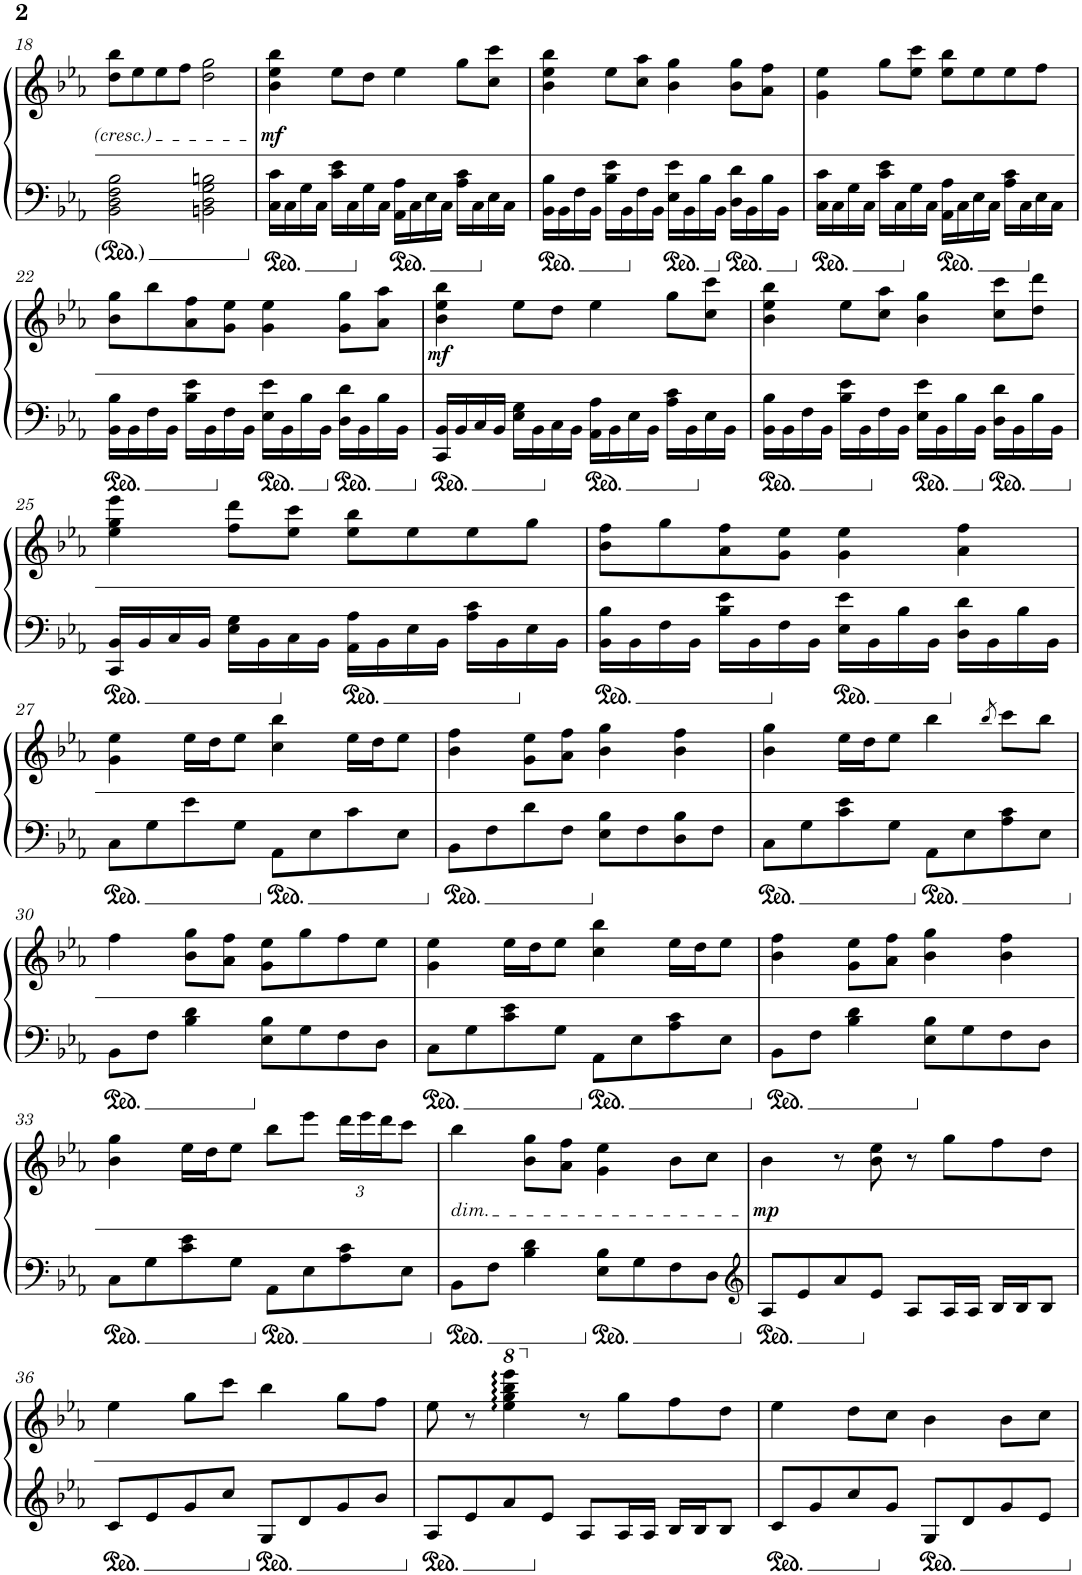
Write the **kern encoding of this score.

**kern	**kern	**dynam
*part1	*part1	*part1
*staff2	*staff1	*staff1/2
*I"Piano	*	*
*I'Pno.	*	*
!!LO:PB:g=z
*clefF4	*clefG2	*
*k[b-e-a-]	*k[b-e-a-]	*
*M4/4	*M4/4	*
*met(c)	*met(c)	*
=18	=18	=18
2BB-\ 2D\ 2F\ 2B-\	8dd\ 8bb-\L	.
.	8ee-\	.
.	8ee-\	.
.	8ff\J	.
2BBn\ 2D\ 2G\ 2Bn\	2dd\ 2gg\	.
=19	=19	=19
!	!	!LO:DY:b
16C\ 16c\LL	4b-\ 4ee-\ 4bb-\	mf
16C\	.	.
16G\	.	.
16C\JJ	.	.
16c\ 16e-\LL	8ee-\L	.
16C\	.	.
16G\	8dd\J	.
16C\JJ	.	.
16AA-\ 16A-\LL	4ee-\	.
16C\	.	.
16E-\	.	.
16C\JJ	.	.
16A-\ 16c\LL	8gg\L	.
16C\	.	.
16E-\	8cc\ 8ccc\J	.
16C\JJ	.	.
=20	=20	=20
16BB-\ 16B-\LL	4b-\ 4ee-\ 4bb-\	.
16BB-\	.	.
16F\	.	.
16BB-\JJ	.	.
16B-\ 16e-\LL	8ee-\L	.
16BB-\	.	.
16F\	8cc\ 8aa-\J	.
16BB-\JJ	.	.
16E-\ 16e-\LL	4b-\ 4gg\	.
16BB-\	.	.
16B-\	.	.
16BB-\JJ	.	.
16D\ 16d\LL	8b-\ 8gg\L	.
16BB-\	.	.
16B-\	8a-\ 8ff\J	.
16BB-\JJ	.	.
=21	=21	=21
16C\ 16c\LL	4g\ 4ee-\	.
16C\	.	.
16G\	.	.
16C\JJ	.	.
16c\ 16e-\LL	8gg\L	.
16C\	.	.
16G\	8ee-\ 8ccc\J	.
16C\JJ	.	.
16AA-\ 16A-\LL	8ee-\ 8bb-\L	.
16C\	.	.
16E-\	8ee-\	.
16C\JJ	.	.
16A-\ 16c\LL	8ee-\	.
16C\	.	.
16E-\	8ff\J	.
16C\JJ	.	.
!!LO:LB:g=z
=22	=22	=22
16BB-\ 16B-\LL	8b-\ 8gg\L	.
16BB-\	.	.
16F\	8bb-\	.
16BB-\JJ	.	.
16B-\ 16e-\LL	8a-\ 8ff\	.
16BB-\	.	.
16F\	8g\ 8ee-\J	.
16BB-\JJ	.	.
16E-\ 16e-\LL	4g\ 4ee-\	.
16BB-\	.	.
16B-\	.	.
16BB-\JJ	.	.
16D\ 16d\LL	8g\ 8gg\L	.
16BB-\	.	.
16B-\	8a-\ 8aa-\J	.
16BB-\JJ	.	.
=23	=23	=23
!	!	!LO:DY:b
16CC/ 16BB-/LL	4b-\ 4ee-\ 4bb-\	mf
16BB-/	.	.
16C/	.	.
16BB-/JJ	.	.
16E-\ 16G\LL	8ee-\L	.
16BB-\	.	.
16C\	8dd\J	.
16BB-\JJ	.	.
16AA-\ 16A-\LL	4ee-\	.
16BB-\	.	.
16E-\	.	.
16BB-\JJ	.	.
16A-\ 16c\LL	8gg\L	.
16BB-\	.	.
16E-\	8cc\ 8ccc\J	.
16BB-\JJ	.	.
=24	=24	=24
16BB-\ 16B-\LL	4b-\ 4ee-\ 4bb-\	.
16BB-\	.	.
16F\	.	.
16BB-\JJ	.	.
16B-\ 16e-\LL	8ee-\L	.
16BB-\	.	.
16F\	8cc\ 8aa-\J	.
16BB-\JJ	.	.
16E-\ 16e-\LL	4b-\ 4gg\	.
16BB-\	.	.
16B-\	.	.
16BB-\JJ	.	.
16D\ 16d\LL	8cc\ 8ccc\L	.
16BB-\	.	.
16B-\	8dd\ 8ddd\J	.
16BB-\JJ	.	.
!!LO:LB:g=z
=25	=25	=25
16CC/ 16BB-/LL	4ee-\ 4gg\ 4eee-\	.
16BB-/	.	.
16C/	.	.
16BB-/JJ	.	.
16E-\ 16G\LL	8ff\ 8ddd\L	.
16BB-\	.	.
16C\	8ee-\ 8ccc\J	.
16BB-\JJ	.	.
16AA-\ 16A-\LL	8ee-\ 8bb-\L	.
16BB-\	.	.
16E-\	8ee-\	.
16BB-\JJ	.	.
16A-\ 16c\LL	8ee-\	.
16BB-\	.	.
16E-\	8gg\J	.
16BB-\JJ	.	.
=26	=26	=26
16BB-\ 16B-\LL	8b-\ 8ff\L	.
16BB-\	.	.
16F\	8gg\	.
16BB-\JJ	.	.
16B-\ 16e-\LL	8a-\ 8ff\	.
16BB-\	.	.
16F\	8g\ 8ee-\J	.
16BB-\JJ	.	.
16E-\ 16e-\LL	4g\ 4ee-\	.
16BB-\	.	.
16B-\	.	.
16BB-\JJ	.	.
16D\ 16d\LL	4a-\ 4ff\	.
16BB-\	.	.
16B-\	.	.
16BB-\JJ	.	.
!!LO:LB:g=z
=27	=27	=27
8C\L	4g\ 4ee-\	.
8G\	.	.
8e-\	16ee-\LL	.
.	16dd\J	.
8G\J	8ee-\J	.
8AA-\L	4cc\ 4bb-\	.
8E-\	.	.
8c\	16ee-\LL	.
.	16dd\J	.
8E-\J	8ee-\J	.
=28	=28	=28
8BB-\L	4b-\ 4ff\	.
8F\	.	.
8d\	8g\ 8ee-\L	.
8F\J	8a-\ 8ff\J	.
8E-\ 8B-\L	4b-\ 4gg\	.
8F\	.	.
8D\ 8B-\	4b-\ 4ff\	.
8F\J	.	.
=29	=29	=29
8C\L	4b-\ 4gg\	.
8G\	.	.
8c\ 8e-\	16ee-\LL	.
.	16dd\J	.
8G\J	8ee-\J	.
8AA-\L	4bb-\	.
8E-\	.	.
.	8qbb-/	.
8A-\ 8c\	8ccc\L	.
8E-\J	8bb-\J	.
!!LO:LB:g=z
=30	=30	=30
8BB-\L	4ff\	.
8F\J	.	.
4B-\ 4d\	8b-\ 8gg\L	.
.	8a-\ 8ff\J	.
8E-\ 8B-\L	8g\ 8ee-\L	.
8G\	8gg\	.
8F\	8ff\	.
8D\J	8ee-\J	.
=31	=31	=31
8C\L	4g\ 4ee-\	.
8G\	.	.
8c\ 8e-\	16ee-\LL	.
.	16dd\J	.
8G\J	8ee-\J	.
8AA-\L	4cc\ 4bb-\	.
8E-\	.	.
8A-\ 8c\	16ee-\LL	.
.	16dd\J	.
8E-\J	8ee-\J	.
=32	=32	=32
8BB-\L	4b-\ 4ff\	.
8F\J	.	.
4B-\ 4d\	8g\ 8ee-\L	.
.	8a-\ 8ff\J	.
8E-\ 8B-\L	4b-\ 4gg\	.
8G\	.	.
8F\	4b-\ 4ff\	.
8D\J	.	.
!!LO:LB:g=z
=33	=33	=33
8C\L	4b-\ 4gg\	.
8G\	.	.
8c\ 8e-\	16ee-\LL	.
.	16dd\J	.
8G\J	8ee-\J	.
8AA-\L	8bb-\L	.
8E-\	8eee-\J	.
*	*Xbrackettup	*
8A-\ 8c\	24ddd\LL	.
.	24eee-\	.
.	24ddd\J	.
8E-\J	8ccc\J	.
=34	=34	=34
!	!LO:TX:b:i:t=dim.	!
8BB-\L	4bb-\	.
8F\J	.	.
4B-\ 4d\	8b-\ 8gg\L	.
.	8a-\ 8ff\J	.
8E-\ 8B-\L	4g\ 4ee-\	.
8G\	.	.
8F\	8b-\L	.
8D\J	8cc\J	.
=35	=35	=35
*clefG2	*	*
!	!	!LO:DY:b
8A-/L	4b-\	mp
8e-/	.	.
8a-/	8r	.
8e-/J	8b-\ 8ee-\	.
8A-/L	8r	.
16A-/L	8gg\L	.
16A-/JJ	.	.
16B-/LL	8ff\	.
16B-/J	.	.
8B-/J	8dd\J	.
!!LO:LB:g=z
=36	=36	=36
8c/L	4ee-\	.
8e-/	.	.
8g/	8gg\L	.
8cc/J	8ccc\J	.
8G/L	4bb-\	.
8d/	.	.
8g/	8gg\L	.
8b-/J	8ff\J	.
=37	=37	=37
8A-/L	8ee-\	.
8e-/	8r	.
*	*8va	*
8a-/	4eee-\ 4ggg\ 4bbb-\ 4eeee-\	.
8e-/J	.	.
*	*X8va	*
8A-/L	8r	.
16A-/L	8gg\L	.
16A-/JJ	.	.
16B-/LL	8ff\	.
16B-/J	.	.
8B-/J	8dd\J	.
=38	=38	=38
8c/L	4ee-\	.
8g/	.	.
8cc/	8dd\L	.
8g/J	8cc\J	.
8G/L	4b-\	.
8d/	.	.
8g/	8b-\L	.
8e-/J	8cc\J	.
=	=	=
*-	*-	*-
